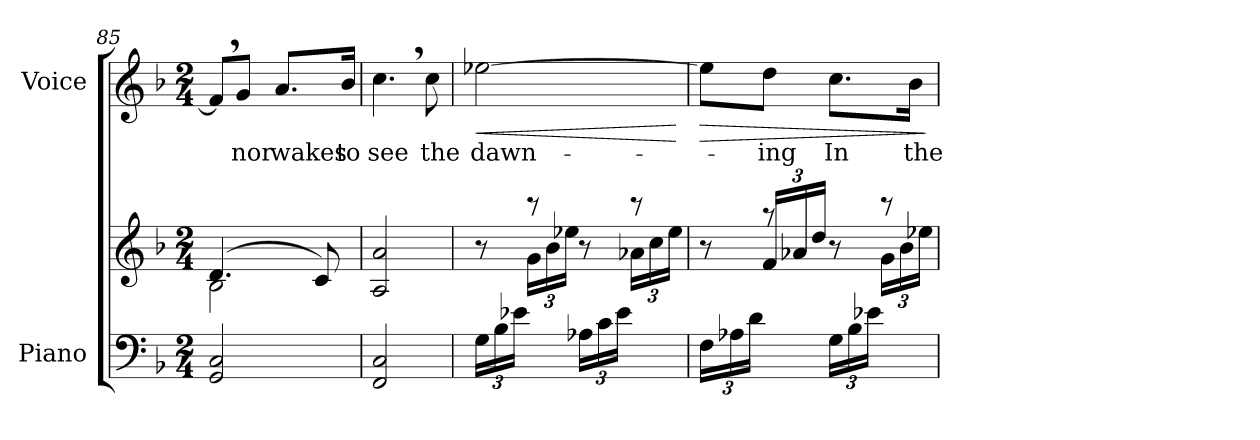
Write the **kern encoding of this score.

**kern	**kern	**kern	**text	**dynam
*part2	*part2	*part1	*part1	*part1
*staff3	*staff2	*staff1	*staff1	*staff1
*I"Piano	*	*I"Voice	*	*
*I'Pno	*	*	*	*
*clefF4	*clefG2	*clefG2	*	*
*k[b-]	*k[b-]	*k[b-]	*	*
*M2/4	*M2/4	*M2/4	*	*
=85	=85	=85	=85	=85
*	*^	*	*	*
2GG/ 2C/	(>4.d/	2B-\	8f,/L]	.	.
!	!	!	!	!LO:LY:b	!
.	.	.	8g/J	nor	.
!	!	!	!	!LO:LY:b	!
.	.	.	8.a/L	wakes	.
.	8c/)	.	.	.	.
!	!	!	!	!LO:LY:b	!
.	.	.	16b-/Jk	to	.
*	*v	*v	*	*	*
=86	=86	=86	=86	=86
!	!	!	!LO:LY:b	!
2FF/ 2C/	2A/ 2a/	4.cc,\	see	.
!	!	!	!LO:LY:b	!
.	.	8cc\	the	.
!!LO:PB:g=z
=87	=87	=87	=87	=87
*Xbrackettup	*	*	*	*
*	*^	*	*	*
!	!	!	!	!LO:LY:b	!LO:HP:b
(>24G\LL	8r	8ryy	[2ee-X\	dawn-	<
24B-\	.	.	.	.	.
24e-X\JJ	.	.	.	.	.
*	*	*Xbrackettup	*	*	*
8ryy	8r	24g\LL	.	.	.
.	.	24b-\	.	.	.
.	.	24ee-X\JJ)	.	.	.
(>24A-X\LL	8r	8ryy	.	.	.
24c\	.	.	.	.	.
24e-\JJ	.	.	.	.	.
8ryy	8r	24a-X\LL	.	.	.
.	.	24cc\	.	.	.
.	.	24ee-\JJ)	.	.	.
*	*v	*v	*	*	*
.	.	.	.	[
=88	=88	=88	=88	=88
*	*^	*	*	*
!	!	!	!	!	!LO:HP:b
(>24F\LL	8r	8ryy	8ee-\L]	.	>
24A-X\	.	.	.	.	.
24d\JJ	.	.	.	.	.
!	!	!	!	!LO:LY:b	!
8ryy	8r	24f/LL	8dd\J	-ing	.
.	.	24a-X/	.	.	.
.	.	24dd/JJ)	.	.	.
!	!	!	!	!LO:LY:b	!
(>24G\LL	8r	8ryy	8.cc\L	In	.
24B-\	.	.	.	.	.
24e-X\JJ	.	.	.	.	.
8ryy	8r	24g\LL	.	.	.
.	.	24b-\	.	.	.
!	!	!	!	!LO:LY:b	!
.	.	.	16b-\Jk	the	.
.	.	24ee-X\JJ)	.	.	.
*	*v	*v	*	*	*
.	.	.	.	]
=	=	=	=	=
*-	*-	*-	*-	*-
